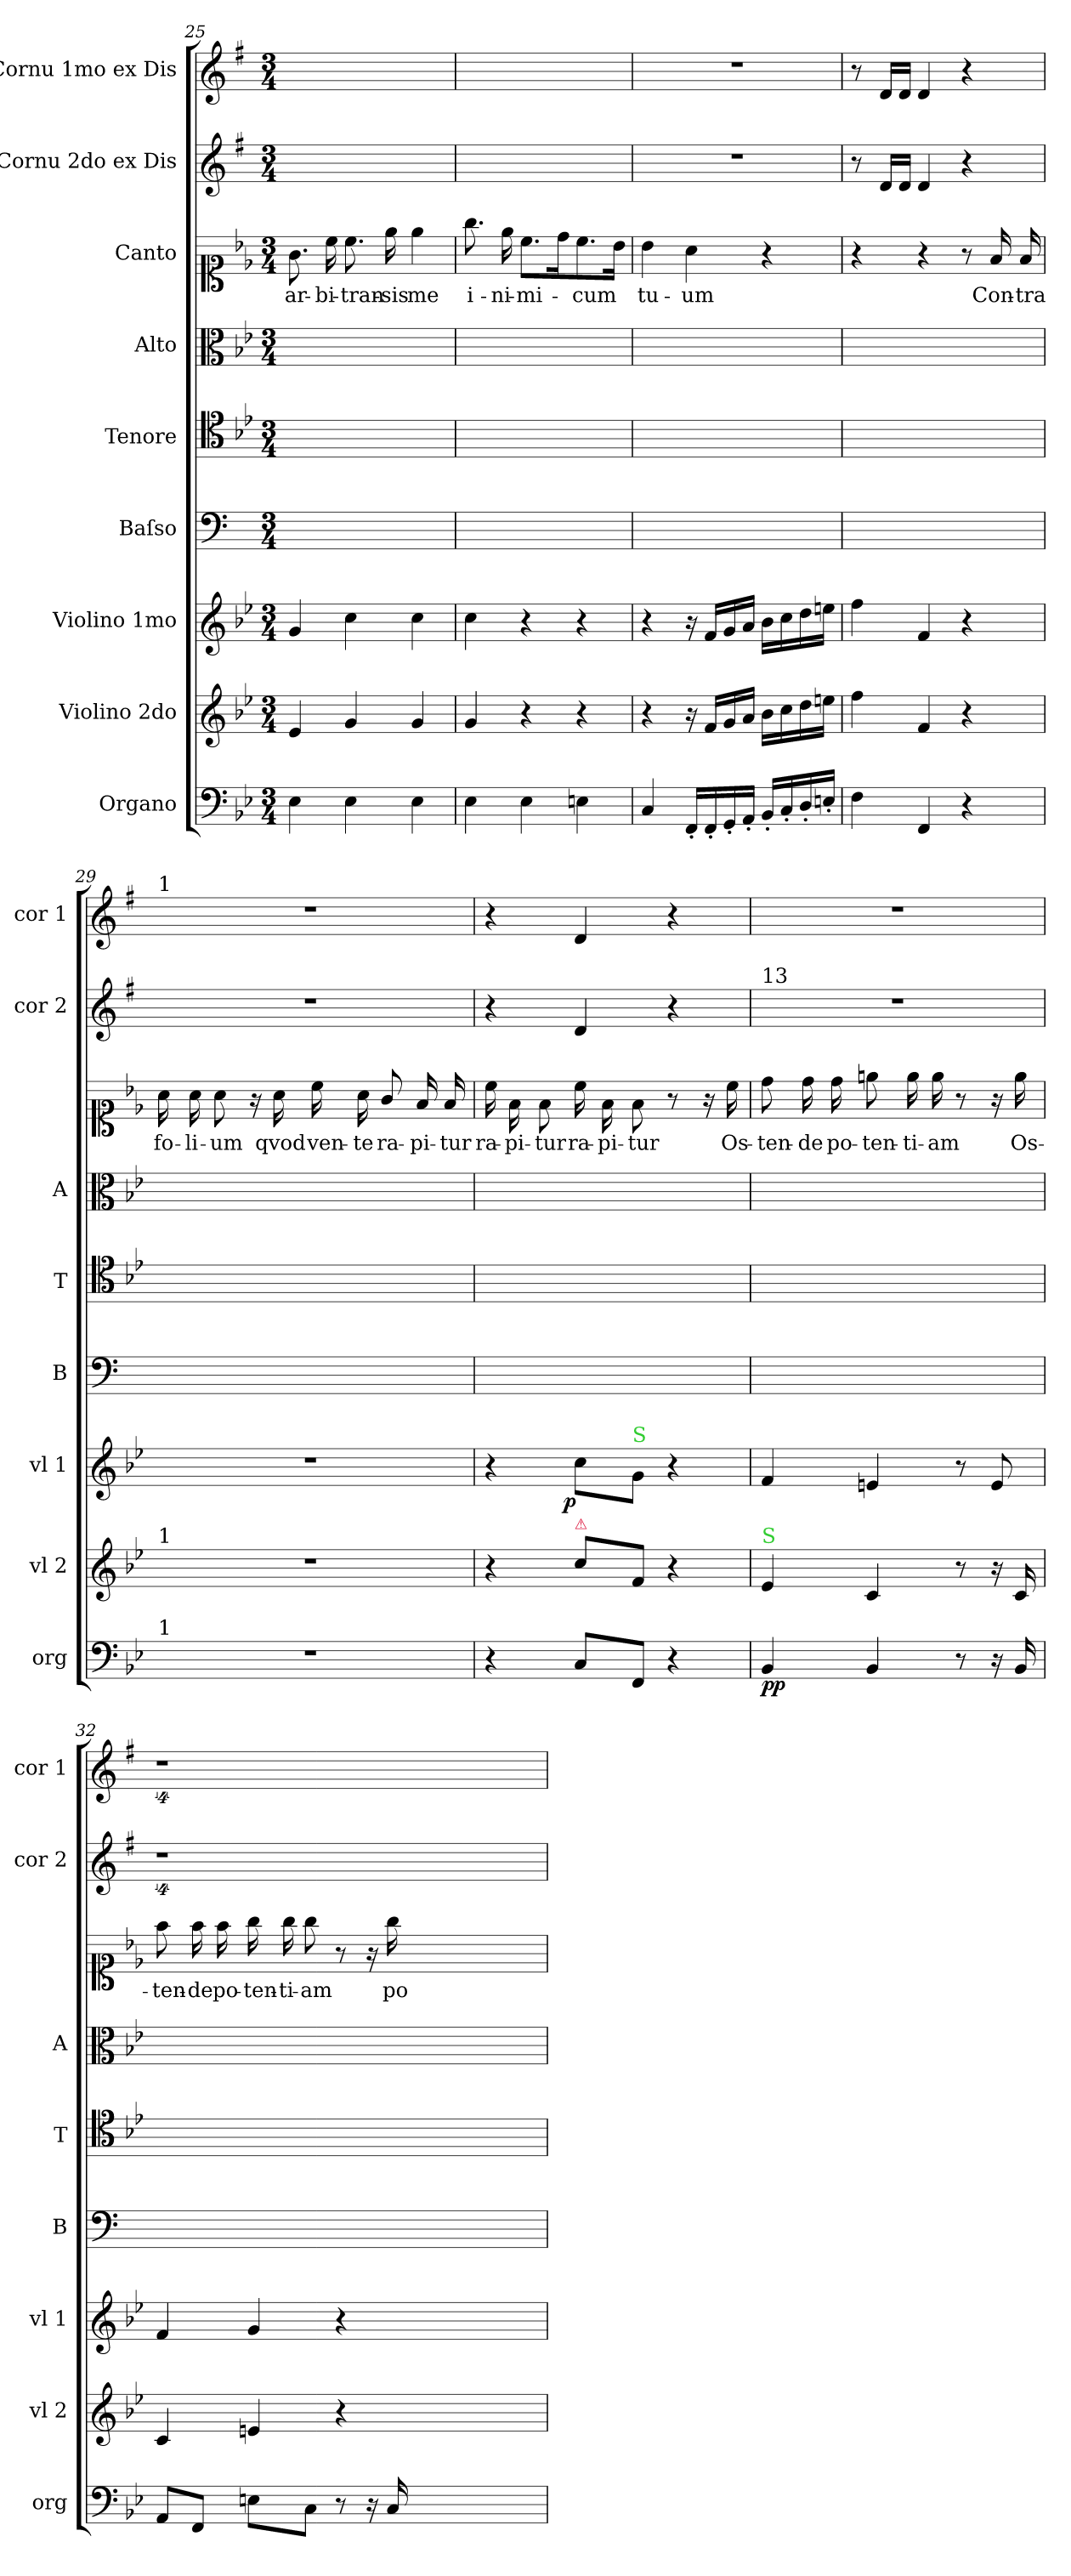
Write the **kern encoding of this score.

**kern	**dynam	**kern	**kern	**dynam	**kern	**kern	**kern	**kern	**text	**kern	**kern
*part9	*part9	*part8	*part7	*part7	*part6	*part5	*part4	*part3	*part3	*part2	*part1
*staff9	*staff9	*staff8	*staff7	*staff7	*staff6	*staff5	*staff4	*staff3	*staff3	*staff2	*staff1
*I"Organo	*	*I"Violino 2do	*I"Violino 1mo	*	*I"Baſso	*I"Tenore	*I"Alto	*I"Canto	*	*I"Cornu 2do ex Dis	*I"Cornu 1mo ex Dis
*I'org	*	*I'vl 2	*I'vl 1	*	*I'B	*I'T	*I'A	*	*	*I'cor 2	*I'cor 1
*clefF4	*	*clefG2	*clefG2	*	*clefF4	*clefC4	*clefC3	*clefC1	*	*clefG2	*clefG2
*	*	*	*	*	*	*	*	*	*	*ITrd-2c-3	*ITrd-2c-3
*k[b-e-]	*	*k[b-e-]	*k[b-e-]	*	*k[]	*k[b-e-]	*k[b-e-]	*k[b-e-]	*	*k[b-e-]	*k[b-e-]
*M3/4	*	*M3/4	*M3/4	*	*M3/4	*M3/4	*M3/4	*M3/4	*	*M3/4	*M3/4
=25	=25	=25	=25	=25	=25	=25	=25	=25	=25	=25	=25
4E-\	.	4e-/	4g/	.	2.ryy	2.ryy	2.ryy	8.g\	ar-	2.ryy	2.ryy
.	.	.	.	.	.	.	.	16cc\	-bi-	.	.
4E-\	.	4g/	4cc\	.	.	.	.	8.cc\	tran-	.	.
.	.	.	.	.	.	.	.	16ee-\	-sis	.	.
4E-\	.	4g/	4cc\	.	.	.	.	4ee-\	me	.	.
=26	=26	=26	=26	=26	=26	=26	=26	=26	=26	=26	=26
4E-\	.	4g/	4cc\	.	2.ryy	2.ryy	2.ryy	8.gg\	i-	2.ryy	2.ryy
.	.	.	.	.	.	.	.	16ee-\	-ni-	.	.
4E-\	.	4r	4r	.	.	.	.	8.cc\L	-mi-	.	.
.	.	.	.	.	.	.	.	16dd\K	.	.	.
4En\	.	4r	4r	.	.	.	.	8.cc\	-cum	.	.
.	.	.	.	.	.	.	.	16b-\Jk	.	.	.
=27	=27	=27	=27	=27	=27	=27	=27	=27	=27	=27	=27
4C/	.	4r	4r	.	2.ryy	2.ryy	2.ryy	4b-\	tu-	2.r	2.r
16FF'/LL	.	16r	16r	.	.	.	.	4a\	-um	.	.
16FF'/	.	16f/LL	16f/LL	.	.	.	.	.	.	.	.
16GG'/	.	16g/	16g/	.	.	.	.	.	.	.	.
16AA'/JJ	.	16a/JJ	16a/JJ	.	.	.	.	.	.	.	.
16BB-'/LL	.	16b-\LL	16b-\LL	.	.	.	.	4r	.	.	.
16C'/	.	16cc\	16cc\	.	.	.	.	.	.	.	.
16D'/	.	16dd\	16dd\	.	.	.	.	.	.	.	.
16En'/JJ	.	16een\JJ	16een\JJ	.	.	.	.	.	.	.	.
=28	=28	=28	=28	=28	=28	=28	=28	=28	=28	=28	=28
4F\	.	4ff\	4ff\	.	2.ryy	2.ryy	2.ryy	4r	.	8r	8r
.	.	.	.	.	.	.	.	.	.	16f/LL	16f/LL
.	.	.	.	.	.	.	.	.	.	16f/JJ	16f/JJ
4FF/	.	4f/	4f/	.	.	.	.	4r	.	4f/	4f/
4r	.	4r	4r	.	.	.	.	8r	.	4r	4r
.	.	.	.	.	.	.	.	16f/	Con-	.	.
.	.	.	.	.	.	.	.	16f/	-tra	.	.
=29	=29	=29	=29	=29	=29	=29	=29	=29	=29	=29	=29
!	!	!	!	!	!	!	!	!	!	!	!LO:TX:a:t=1
!	!	!LO:TX:a:t=1	!	!	!	!	!	!	!	!	!
!LO:TX:a:t=1	!	!	!	!	!	!	!	!	!	!	!
2.r	.	2.r	2.r	.	2.ryy	2.ryy	2.ryy	16a\	fo-	2.r	2.r
.	.	.	.	.	.	.	.	16a\	-li-	.	.
.	.	.	.	.	.	.	.	8a\	-um	.	.
.	.	.	.	.	.	.	.	16r	.	.	.
.	.	.	.	.	.	.	.	16a\	qvod	.	.
.	.	.	.	.	.	.	.	16cc\	ven-	.	.
.	.	.	.	.	.	.	.	16a\	-te	.	.
.	.	.	.	.	.	.	.	8g/	ra-	.	.
.	.	.	.	.	.	.	.	16f/	-pi-	.	.
.	.	.	.	.	.	.	.	16f/	-tur	.	.
=30	=30	=30	=30	=30	=30	=30	=30	=30	=30	=30	=30
4r	.	4r	4r	.	2.ryy	2.ryy	2.ryy	16cc\	ra-	4r	4r
.	.	.	.	.	.	.	.	16f\	-pi-	.	.
.	.	.	.	.	.	.	.	8f\	-tur	.	.
!	!	!LO:TX:a:color=crimson:t=⚠	!	!	!	!	!	!	!	!	!
!	!	!	!	!LO:DY:b:rj	!	!	!	!	!	!	!
8C/L	.	8cc\L	8cc\L	p	.	.	.	16cc\	ra-	4f/	4f/
.	.	.	.	.	.	.	.	16f\	-pi-	.	.
!	!	!	!LO:TX:a:color=limegreen:t=S	!	!	!	!	!	!	!	!
8FF/J	.	8f/J	8g\J	.	.	.	.	8f\	-tur	.	.
4r	.	4r	4r	.	.	.	.	8r	.	4r	4r
.	.	.	.	.	.	.	.	16r	.	.	.
.	.	.	.	.	.	.	.	16cc\	Os-	.	.
=31	=31	=31	=31	=31	=31	=31	=31	=31	=31	=31	=31
!	!	!	!	!	!	!	!	!	!	!LO:TX:a:t=13	!
!	!	!LO:TX:a:color=limegreen:t=S	!	!	!	!	!	!	!	!	!
4BB-/	pp	4e-/	4f/	.	2.ryy	2.ryy	2.ryy	8dd\	-ten-	2.r	2.r
.	.	.	.	.	.	.	.	16dd\	-de	.	.
.	.	.	.	.	.	.	.	16dd\	po-	.	.
4BB-/	.	4c/	4en/	.	.	.	.	8een\	-ten-	.	.
.	.	.	.	.	.	.	.	16ee\	-ti-	.	.
.	.	.	.	.	.	.	.	16ee\	-am	.	.
8r	.	8r	8r	.	.	.	.	8r	.	.	.
16r	.	16r	8e/	.	.	.	.	16r	.	.	.
16BB-/	.	16c/	.	.	.	.	.	16ee\	Os-	.	.
=32	=32	=32	=32	=32	=32	=32	=32	=32	=32	=32	=32
8AA/L	.	4c/	4f/	.	2.ryy	2.ryy	2.ryy	8ff\	-ten-	4%9r	4%9r
8FF/J	.	.	.	.	.	.	.	16ff\	-de	.	.
.	.	.	.	.	.	.	.	16ff\	po-	.	.
8En\L	.	4en/	4g/	.	.	.	.	16gg\	-ten-	.	.
.	.	.	.	.	.	.	.	16gg\	-ti-	.	.
8C\J	.	.	.	.	.	.	.	8gg\	-am	.	.
8r	.	4r	4r	.	.	.	.	8r	.	.	.
16r	.	.	.	.	.	.	.	16r	.	.	.
16C/	.	.	.	.	.	.	.	16gg\	po-	.	.
1.ryy	.	1.ryy	1.ryy	.	1.ryy	1.ryy	1.ryy	1.ryy	.	.	.
=	=	=	=	=	=	=	=	=	=	=	=
*-	*-	*-	*-	*-	*-	*-	*-	*-	*-	*-	*-
